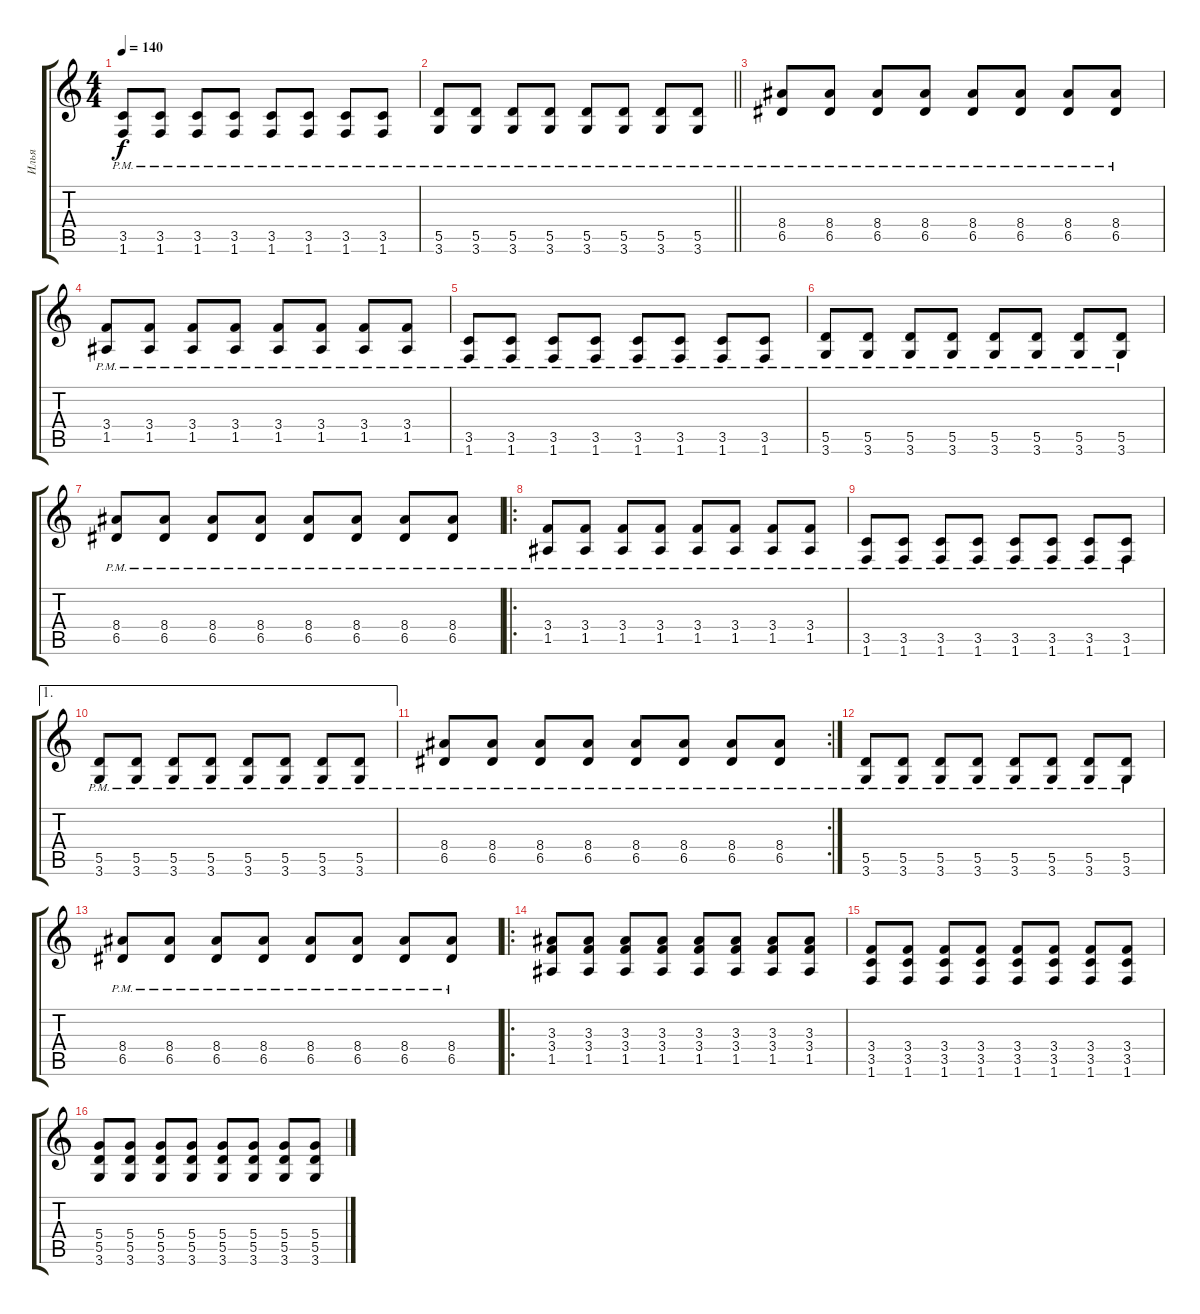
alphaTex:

\track ("Илья" "Илья") {instrument distortionguitar}
\staff {score tabs}
\tuning (E4 B3 G3 D3 A2 E2) {hide}
\ts (4 4)
\tempo 140
\clef g2
\ks c
(3.5{pm} 1.6{pm}).8{dy f} (3.5{pm} 1.6{pm}).8 (3.5{pm} 1.6{pm}).8 (3.5{pm} 1.6{pm}).8 (3.5{pm} 1.6{pm}).8 (3.5{pm} 1.6{pm}).8 (3.5{pm} 1.6{pm}).8 (3.5{pm} 1.6{pm}).8 |
\barLineRight lightlight
(5.5{pm} 3.6{pm}).8 (5.5{pm} 3.6{pm}).8 (5.5{pm} 3.6{pm}).8 (5.5{pm} 3.6{pm}).8 (5.5{pm} 3.6{pm}).8 (5.5{pm} 3.6{pm}).8 (5.5{pm} 3.6{pm}).8 (5.5{pm} 3.6{pm}).8 |
(8.4{pm} 6.5{pm}).8 (8.4{pm} 6.5{pm}).8 (8.4{pm} 6.5{pm}).8 (8.4{pm} 6.5{pm}).8 (8.4{pm} 6.5{pm}).8 (8.4{pm} 6.5{pm}).8 (8.4{pm} 6.5{pm}).8 (8.4{pm} 6.5{pm}).8 |
(3.4{pm} 1.5{pm}).8 (3.4{pm} 1.5{pm}).8 (3.4{pm} 1.5{pm}).8 (3.4{pm} 1.5{pm}).8 (3.4{pm} 1.5{pm}).8 (3.4{pm} 1.5{pm}).8 (3.4{pm} 1.5{pm}).8 (3.4{pm} 1.5{pm}).8 |
(3.5{pm} 1.6{pm}).8 (3.5{pm} 1.6{pm}).8 (3.5{pm} 1.6{pm}).8 (3.5{pm} 1.6{pm}).8 (3.5{pm} 1.6{pm}).8 (3.5{pm} 1.6{pm}).8 (3.5{pm} 1.6{pm}).8 (3.5{pm} 1.6{pm}).8 |
(5.5{pm} 3.6{pm}).8 (5.5{pm} 3.6{pm}).8 (5.5{pm} 3.6{pm}).8 (5.5{pm} 3.6{pm}).8 (5.5{pm} 3.6{pm}).8 (5.5{pm} 3.6{pm}).8 (5.5{pm} 3.6{pm}).8 (5.5{pm} 3.6{pm}).8 |
(8.4{pm} 6.5{pm}).8 (8.4{pm} 6.5{pm}).8 (8.4{pm} 6.5{pm}).8 (8.4{pm} 6.5{pm}).8 (8.4{pm} 6.5{pm}).8 (8.4{pm} 6.5{pm}).8 (8.4{pm} 6.5{pm}).8 (8.4{pm} 6.5{pm}).8 |
\ro
(3.4{pm} 1.5{pm}).8 (3.4{pm} 1.5{pm}).8 (3.4{pm} 1.5{pm}).8 (3.4{pm} 1.5{pm}).8 (3.4{pm} 1.5{pm}).8 (3.4{pm} 1.5{pm}).8 (3.4{pm} 1.5{pm}).8 (3.4{pm} 1.5{pm}).8 |
(3.5{pm} 1.6{pm}).8 (3.5{pm} 1.6{pm}).8 (3.5{pm} 1.6{pm}).8 (3.5{pm} 1.6{pm}).8 (3.5{pm} 1.6{pm}).8 (3.5{pm} 1.6{pm}).8 (3.5{pm} 1.6{pm}).8 (3.5{pm} 1.6{pm}).8 |
\ae 1
(5.5{pm} 3.6{pm}).8 (5.5{pm} 3.6{pm}).8 (5.5{pm} 3.6{pm}).8 (5.5{pm} 3.6{pm}).8 (5.5{pm} 3.6{pm}).8 (5.5{pm} 3.6{pm}).8 (5.5{pm} 3.6{pm}).8 (5.5{pm} 3.6{pm}).8 |
\rc 2
(8.4{pm} 6.5{pm}).8 (8.4{pm} 6.5{pm}).8 (8.4{pm} 6.5{pm}).8 (8.4{pm} 6.5{pm}).8 (8.4{pm} 6.5{pm}).8 (8.4{pm} 6.5{pm}).8 (8.4{pm} 6.5{pm}).8 (8.4{pm} 6.5{pm}).8 |
(5.5{pm} 3.6{pm}).8 (5.5{pm} 3.6{pm}).8 (5.5{pm} 3.6{pm}).8 (5.5{pm} 3.6{pm}).8 (5.5{pm} 3.6{pm}).8 (5.5{pm} 3.6{pm}).8 (5.5{pm} 3.6{pm}).8 (5.5{pm} 3.6{pm}).8 |
(8.4{pm} 6.5{pm}).8 (8.4{pm} 6.5{pm}).8 (8.4{pm} 6.5{pm}).8 (8.4{pm} 6.5{pm}).8 (8.4{pm} 6.5{pm}).8 (8.4{pm} 6.5{pm}).8 (8.4{pm} 6.5{pm}).8 (8.4{pm} 6.5{pm}).8 |
\ro
(3.3 3.4 1.5).8{volume 12} (3.3 3.4 1.5).8 (3.3 3.4 1.5).8 (3.3 3.4 1.5).8 (3.3 3.4 1.5).8 (3.3 3.4 1.5).8 (3.3 3.4 1.5).8 (3.3 3.4 1.5).8 |
(3.4 3.5 1.6).8 (3.4 3.5 1.6).8 (3.4 3.5 1.6).8 (3.4 3.5 1.6).8 (3.4 3.5 1.6).8 (3.4 3.5 1.6).8 (3.4 3.5 1.6).8 (3.4 3.5 1.6).8 |
(5.4 5.5 3.6).8 (5.4 5.5 3.6).8 (5.4 5.5 3.6).8 (5.4 5.5 3.6).8 (5.4 5.5 3.6).8 (5.4 5.5 3.6).8 (5.4 5.5 3.6).8 (5.4 5.5 3.6).8
